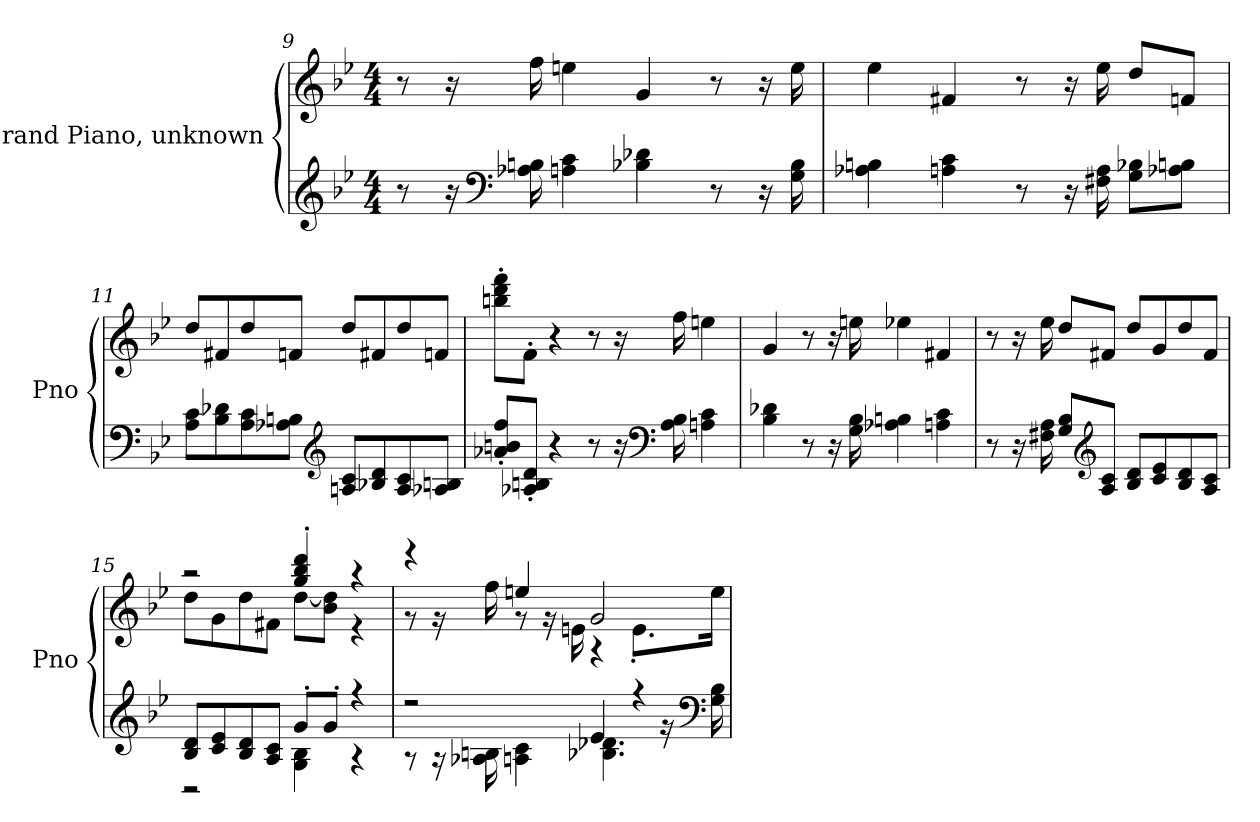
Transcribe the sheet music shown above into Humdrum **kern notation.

**kern	**kern
*part1	*part1
*staff2	*staff1
*I"Grand Piano, unknown	*
*I'Pno	*
!!LO:LB:g=z
*clefG2	*clefG2
*k[b-e-]	*k[b-e-]
*M4/4	*M4/4
=9	=9
8r	8r
16r	16r
*clefF4	*
16A-X\ 16Bn\	16ff\
4An\ 4c\	4een\
4B-X\ 4d-X\	4g/
8r	8r
16r	16r
16G\ 16B-\	16ee\
=10	=10
4A-X\ 4Bn\	4ee-\
4An\ 4c\	4f#X/
8r	8r
16r	16r
16F#X\ 16A\	16ee-\
8G\ 8B-X\L	8dd/L
8A-X\ 8Bn\J	8fn/J
=11	=11
8A\ 8c\L	8dd/L
8B-\ 8d-X\	8f#X/
8A\ 8c\	8dd/
8A-X\ 8Bn\J	8fn/J
*clefG2	*
8An/ 8c/L	8dd/L
8B-X/ 8d-/	8f#X/
8A/ 8c/	8dd/
8A-X/ 8Bn/J	8fn/J
!!LO:LB:g=z
=12	=12
8a-X/' 8bn/' 8ff/'L	8bbn\' 8ddd\' 8fff\'L
8A-X/' 8Bn/' 8d/'J	8f'\J
4r	4r
8r	8r
16r	16r
*clefF4	*
16A-\ 16B\	16ff\
4An\ 4c\	4een\
=13	=13
4B-\ 4d-X\	4g/
8r	8r
16r	16r
16G\ 16B-\	16een\
4A-X\ 4Bn\	4ee-X\
4An\ 4c\	4f#X/
=14	=14
8r	8r
16r	16r
16F#X\ 16A\	16ee-\
8G/ 8B-/L	8dd/L
*clefG2	*
8A/ 8c/J	8f#X/J
8B-/ 8d/L	8dd/L
8c/ 8e-/	8g/
8B-/ 8d/	8dd/
8A/ 8c/J	8f#/J
!!LO:PB:g=z
=15	=15
*^	*^
8B-/ 8d/L	2r	2r	8dd\L
8c/ 8e-/	.	.	8g\
8B-/ 8d/	.	.	8dd\
8A/ 8c/J	.	.	8f#X\J
8g'/L	4G\ 4B-\	4gg/' 4bb-/' 4ddd/'	[8dd\L
8g'/J	.	.	8b-\ 8dd\]J
4r	4r	4r	4r
=16	=16	=16	=16
2r	8r	4r	8r
.	16r	.	16r
.	16A-X\ 16Bn\	.	16ff\
.	4An\ 4c\	4een/	8r
.	.	.	16r
.	.	.	16en\
4e-/	4.B-X\ 4.d-X\	2g/	4r
4r	.	.	8.e'\L
.	16r	.	.
*clefF4	*	*	*
.	16G\ 16B-\	.	16ee\Jk
*v	*v	*	*
*	*v	*v
=	=
*-	*-
